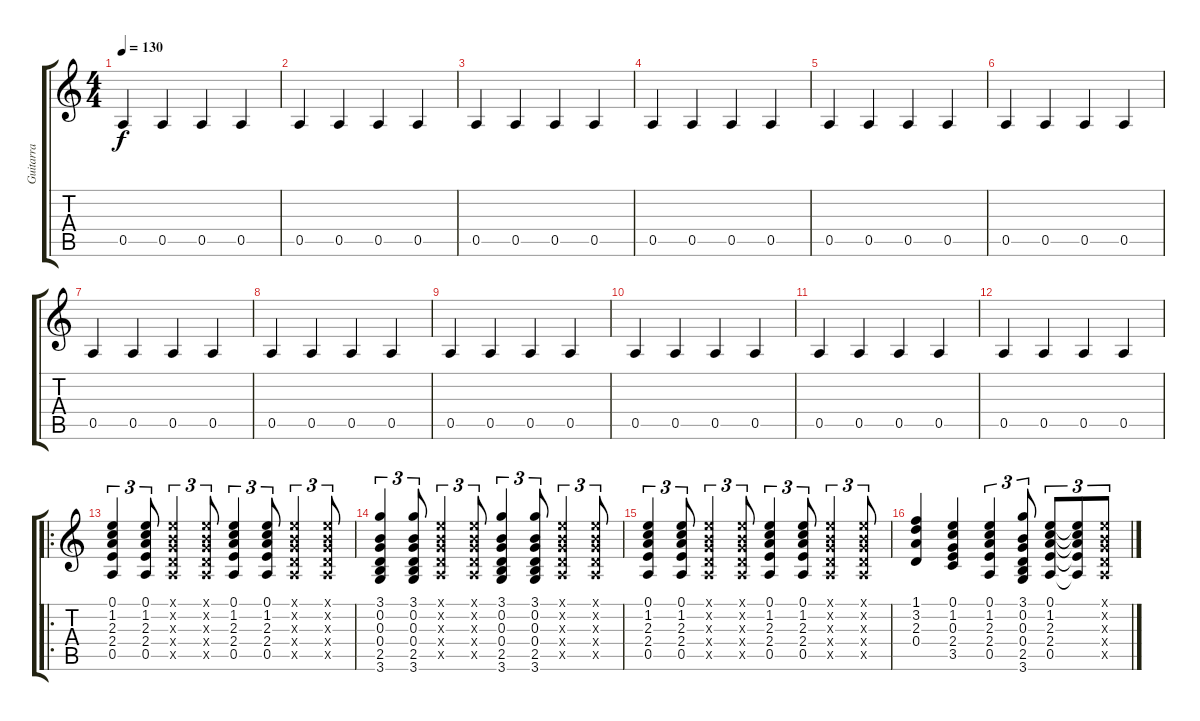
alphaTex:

\track ("Guitarra" "Guitarra") {instrument acousticguitarsteel}
\staff {score tabs}
\tuning (E4 B3 G3 D3 A2 E2) {hide}
\ts (4 4)
\tempo 130
\tempo 135
\tempo 130
\clef g2
\ks c
0.5.4{lyrics (0 "") lyrics (1 "") lyrics (2 "") lyrics (3 "") lyrics (4 "") dy f volume 0 instrument acousticguitarsteel} 0.5.4{volume 10} 0.5.4 0.5.4 |
0.5.4 0.5.4 0.5.4 0.5.4 |
0.5.4 0.5.4 0.5.4 0.5.4 |
0.5.4 0.5.4 0.5.4 0.5.4 |
0.5.4 0.5.4 0.5.4 0.5.4 |
0.5.4 0.5.4 0.5.4 0.5.4 |
0.5.4 0.5.4 0.5.4 0.5.4 |
0.5.4 0.5.4 0.5.4 0.5.4 |
0.5.4 0.5.4 0.5.4 0.5.4 |
0.5.4 0.5.4 0.5.4 0.5.4 |
0.5.4 0.5.4 0.5.4 0.5.4 |
0.5.4 0.5.4 0.5.4 0.5.4 |
\ro
(0.1 1.2 2.3 2.4 0.5).4{tu (3 2)} (0.1 1.2 2.3 2.4 0.5).8{tu (3 2)} (0.1{x} 0.2{x} 0.3{x} 0.4{x} 0.5{x}).4{tu (3 2)} (0.1{x} 0.2{x} 0.3{x} 0.4{x} 0.5{x}).8{tu (3 2)} (0.1 1.2 2.3 2.4 0.5).4{tu (3 2)} (0.1 1.2 2.3 2.4 0.5).8{tu (3 2)} (0.1{x} 0.2{x} 0.3{x} 0.4{x} 0.5{x}).4{tu (3 2)} (0.1{x} 0.2{x} 0.3{x} 0.4{x} 0.5{x}).8{tu (3 2)} |
(3.1 0.2 0.3 0.4 2.5 3.6).4{tu (3 2)} (3.1 0.2 0.3 0.4 2.5 3.6).8{tu (3 2)} (0.1{x} 0.2{x} 0.3{x} 0.4{x} 0.5{x}).4{tu (3 2)} (0.1{x} 0.2{x} 0.3{x} 0.4{x} 0.5{x}).8{tu (3 2)} (3.1 0.2 0.3 0.4 2.5 3.6).4{tu (3 2)} (3.1 0.2 0.3 0.4 2.5 3.6).8{tu (3 2)} (0.1{x} 0.2{x} 0.3{x} 0.4{x} 0.5{x}).4{tu (3 2)} (0.1{x} 0.2{x} 0.3{x} 0.4{x} 0.5{x}).8{tu (3 2)} |
(0.1 1.2 2.3 2.4 0.5).4{tu (3 2)} (0.1 1.2 2.3 2.4 0.5).8{tu (3 2)} (0.1{x} 0.2{x} 0.3{x} 0.4{x} 0.5{x}).4{tu (3 2)} (0.1{x} 0.2{x} 0.3{x} 0.4{x} 0.5{x}).8{tu (3 2)} (0.1 1.2 2.3 2.4 0.5).4{tu (3 2)} (0.1 1.2 2.3 2.4 0.5).8{tu (3 2)} (0.1{x} 0.2{x} 0.3{x} 0.4{x} 0.5{x}).4{tu (3 2)} (0.1{x} 0.2{x} 0.3{x} 0.4{x} 0.5{x}).8{tu (3 2)} |
(1.1 3.2 2.3 0.4).4 (0.1 1.2 0.3 2.4 3.5).4 (0.1 1.2 2.3 2.4 0.5).4{tu (3 2)} (3.1 0.2 0.3 0.4 2.5 3.6).8{tu (3 2)} (0.1 1.2 2.3 2.4 0.5).8{tu (3 2)} (0.1{t} 1.2{t} 2.3{t} 2.4{t} 0.5{t}).8{tu (3 2)} (0.1{x} 0.2{x} 0.3{x} 0.4{x} 0.5{x}).8{tu (3 2)}
